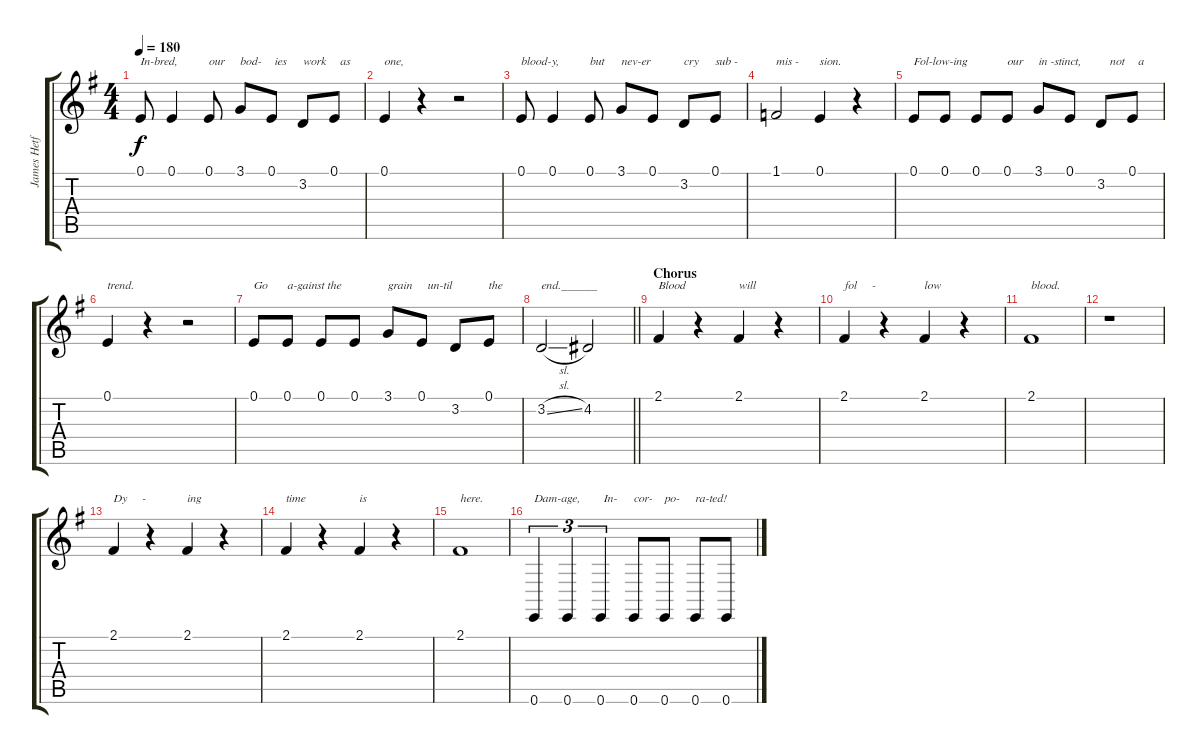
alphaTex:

\track ("James Hetfield (vocals)" "James Hetf") {instrument baritonesax}
\staff {score tabs}
\tuning (E4 B3 G3 D3 A2 E2) {hide}
\ts (4 4)
\tempo 180
\clef g2
\ks eminor
0.1.8{txt "In-bred," dy f} 0.1.4 0.1.8{txt "our"} 3.1.8{txt "bod-"} 0.1.8{txt " ies"} 3.2.8{txt "work"} 0.1.8{txt "  as"} |
0.1.4{txt "one,"} r.4 r.2 |
0.1.8{txt "blood-y,"} 0.1.4 0.1.8{txt "but"} 3.1.8{txt "nev-er"} 0.1.8 3.2.8{txt "cry"} 0.1.8{txt "sub -"} |
1.1.2{txt "mis -"} 0.1.4{txt "sion."} r.4 |
0.1.8{txt "Fol-low-ing"} 0.1.8 0.1.8 0.1.8{txt "our"} 3.1.8{txt "in -stinct,"} 0.1.8 3.2.8{txt "   not"} 0.1.8{txt "  a"} |
0.1.4{txt "trend."} r.4 r.2 |
0.1.8{txt "Go "} 0.1.8{txt "a-gainst the"} 0.1.8 0.1.8 3.1.8{txt "grain"} 0.1.8{txt "  un-til"} 3.2.8 0.1.8{txt "the"} |
\barLineRight lightlight
3.2{sl}.2{txt "end.______"} 4.2.2 |
\section ("" "Chorus")
2.1.4{txt "Blood"} r.4 2.1.4{txt "will"} r.4 |
2.1.4{txt "fol     -"} r.4 2.1.4{txt "low"} r.4 |
2.1.1{txt "blood."} |
r.1 |
2.1.4{txt "Dy     -"} r.4 2.1.4{txt "ing"} r.4 |
2.1.4{txt "time"} r.4 2.1.4{txt "is"} r.4 |
2.1.1{txt "here."} |
0.6.4{tu (3 2) txt "Dam-age,"} 0.6.4{tu (3 2)} 0.6.4{tu (3 2) txt " In-"} 0.6.8{txt "cor-"} 0.6.8{txt "po-"} 0.6.8{txt "ra-ted!"} 0.6.8
